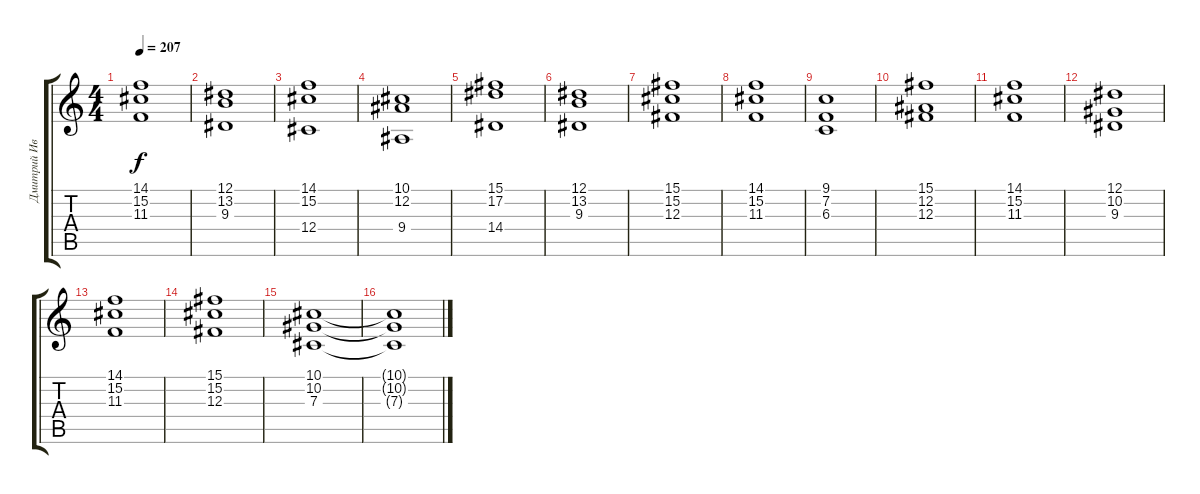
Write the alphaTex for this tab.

\track ("Дмитрий Иванов" "Дмитрий Ив") {instrument frenchhorn}
\staff {score tabs}
\tuning (Eb4 Bb3 Gb3 Db3 Ab2 Eb2) {hide}
\ts (4 4)
\tempo 207
\clef g2
\ks c
(14.1{t} 15.2{t} 11.3{t}).1{dy f} |
(12.1 13.2 9.3).1 |
(14.1 15.2 12.4).1 |
(10.1 12.2 9.4).1 |
(15.1 17.2 14.4).1 |
(12.1 13.2 9.3).1 |
(15.1 15.2 12.3).1 |
(14.1 15.2 11.3).1 |
(9.1 7.2 6.3).1 |
(15.1 12.2 12.3).1 |
(14.1 15.2 11.3).1 |
(12.1 10.2 9.3).1 |
(14.1 15.2 11.3).1 |
(15.1 15.2 12.3).1 |
(10.1 10.2 7.3).1 |
(10.1{t} 10.2{t} 7.3{t}).1
